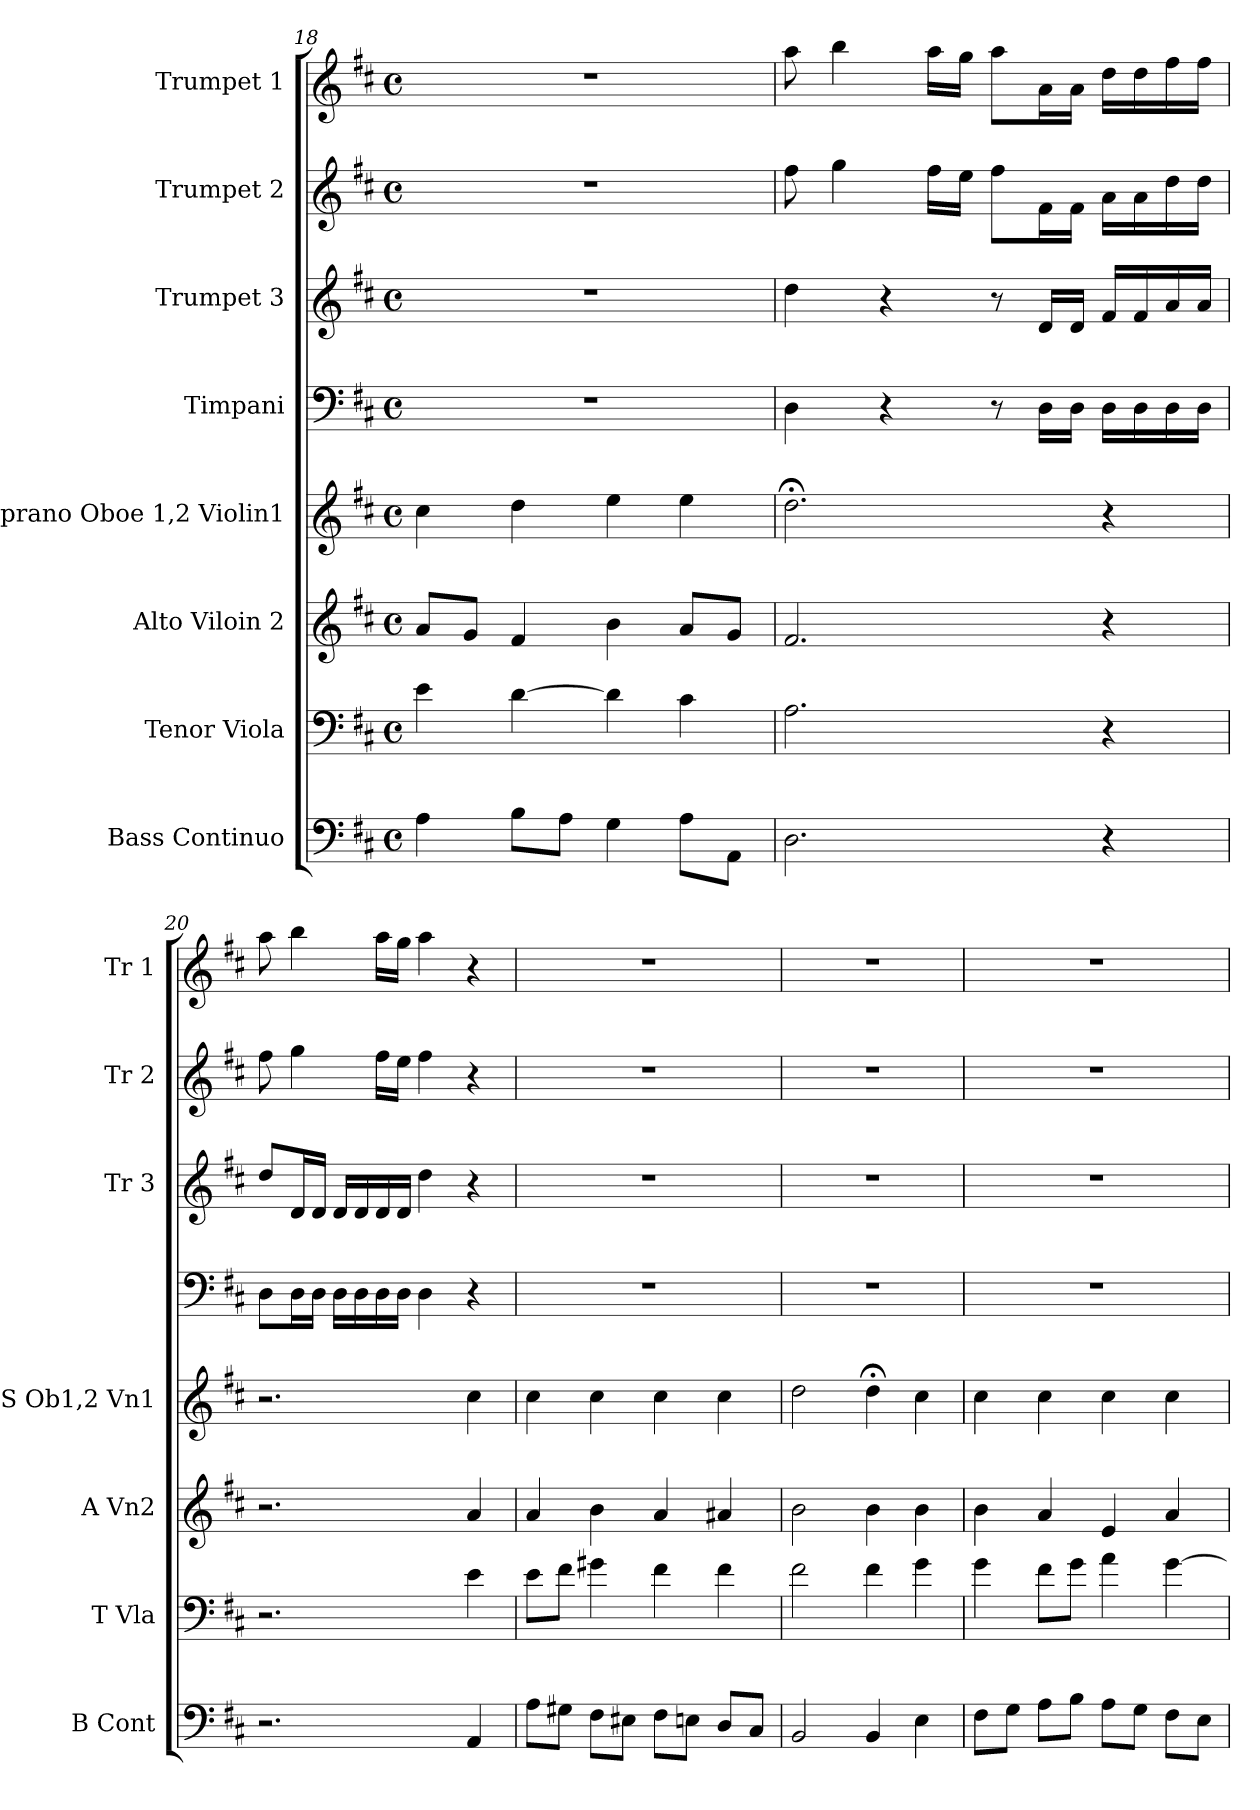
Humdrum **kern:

**kern	**kern	**kern	**kern	**kern	**kern	**kern	**kern
*part8	*part7	*part6	*part5	*part4	*part3	*part2	*part1
*staff8	*staff7	*staff6	*staff5	*staff4	*staff3	*staff2	*staff1
*I"Bass Continuo	*I"Tenor Viola	*I"Alto Viloin 2	*I"Soprano Oboe 1,2 Violin1	*I"Timpani	*I"Trumpet 3	*I"Trumpet 2	*I"Trumpet 1
*I'B Cont	*I'T Vla	*I'A Vn2	*I'S Ob1,2 Vn1	*	*I'Tr 3	*I'Tr 2	*I'Tr 1
*clefF4	*clefF4	*clefG2	*clefG2	*clefF4	*clefG2	*clefG2	*clefG2
*k[f#c#]	*k[f#c#]	*k[f#c#]	*k[f#c#]	*k[f#c#]	*k[f#c#]	*k[f#c#]	*k[f#c#]
*D:	*D:	*D:	*D:	*D:	*D:	*D:	*D:
*M4/4	*M4/4	*M4/4	*M4/4	*M4/4	*M4/4	*M4/4	*M4/4
*met(c)	*met(c)	*met(c)	*met(c)	*met(c)	*met(c)	*met(c)	*met(c)
=18	=18	=18	=18	=18	=18	=18	=18
4A\	4e\	8a/L	4cc#\	1r	1r	1r	1r
.	.	8g/J	.	.	.	.	.
8B\L	[4d\	4f#/	4dd\	.	.	.	.
8A\J	.	.	.	.	.	.	.
4G\	4d\]	4b\	4ee\	.	.	.	.
8A\L	4c#\	8a/L	4ee\	.	.	.	.
8AA\J	.	8g/J	.	.	.	.	.
!!LO:PB:g=z
=19	=19	=19	=19	=19	=19	=19	=19
2.D\	2.A\	2.f#/	2.dd;<\	4D\	4dd\	8ff#\	8aa\
.	.	.	.	.	.	4gg\	4bb\
.	.	.	.	4r	4r	.	.
.	.	.	.	.	.	16ff#\LL	16aa\LL
.	.	.	.	.	.	16ee\JJ	16gg\JJ
.	.	.	.	8r	8r	8ff#\L	8aa\L
.	.	.	.	16D\LL	16d/LL	16f#\L	16a\L
.	.	.	.	16D\JJ	16d/JJ	16f#\JJ	16a\JJ
4r	4r	4r	4r	16D\LL	16f#/LL	16a\LL	16dd\LL
.	.	.	.	16D\	16f#/	16a\	16dd\
.	.	.	.	16D\	16a/	16dd\	16ff#\
.	.	.	.	16D\JJ	16a/JJ	16dd\JJ	16ff#\JJ
!!LO:PB:g=z
=20	=20	=20	=20	=20	=20	=20	=20
2.r	2.r	2.r	2.r	8D\L	8dd/L	8ff#\	8aa\
.	.	.	.	16D\L	16d/L	4gg\	4bb\
.	.	.	.	16D\JJ	16d/JJ	.	.
.	.	.	.	16D\LL	16d/LL	.	.
.	.	.	.	16D\	16d/	.	.
.	.	.	.	16D\	16d/	16ff#\LL	16aa\LL
.	.	.	.	16D\JJ	16d/JJ	16ee\JJ	16gg\JJ
.	.	.	.	4D\	4dd\	4ff#\	4aa\
4AA/	4e\	4a/	4cc#\	4r	4r	4r	4r
=21	=21	=21	=21	=21	=21	=21	=21
8A\L	8e\L	4a/	4cc#\	1r	1r	1r	1r
8G#X\J	8f#\J	.	.	.	.	.	.
8F#\L	4g#X\	4b\	4cc#\	.	.	.	.
8E#X\J	.	.	.	.	.	.	.
8F#\L	4f#\	4a/	4cc#\	.	.	.	.
8En\J	.	.	.	.	.	.	.
8D/L	4f#\	4a#X/	4cc#\	.	.	.	.
8C#/J	.	.	.	.	.	.	.
=22	=22	=22	=22	=22	=22	=22	=22
2BB/	2f#\	2b\	2dd\	1r	1r	1r	1r
4BB/	4f#\	4b\	4dd;<\	.	.	.	.
4E\	4g\	4b\	4cc#\	.	.	.	.
=23	=23	=23	=23	=23	=23	=23	=23
8F#\L	4g\	4b\	4cc#\	1r	1r	1r	1r
8G\J	.	.	.	.	.	.	.
8A\L	8f#\L	4a/	4cc#\	.	.	.	.
8B\J	8g\J	.	.	.	.	.	.
8A\L	4a\	4e/	4cc#\	.	.	.	.
8G\J	.	.	.	.	.	.	.
8F#\L	[4g\	4a/	4cc#\	.	.	.	.
8E\J	.	.	.	.	.	.	.
=	=	=	=	=	=	=	=
*-	*-	*-	*-	*-	*-	*-	*-
